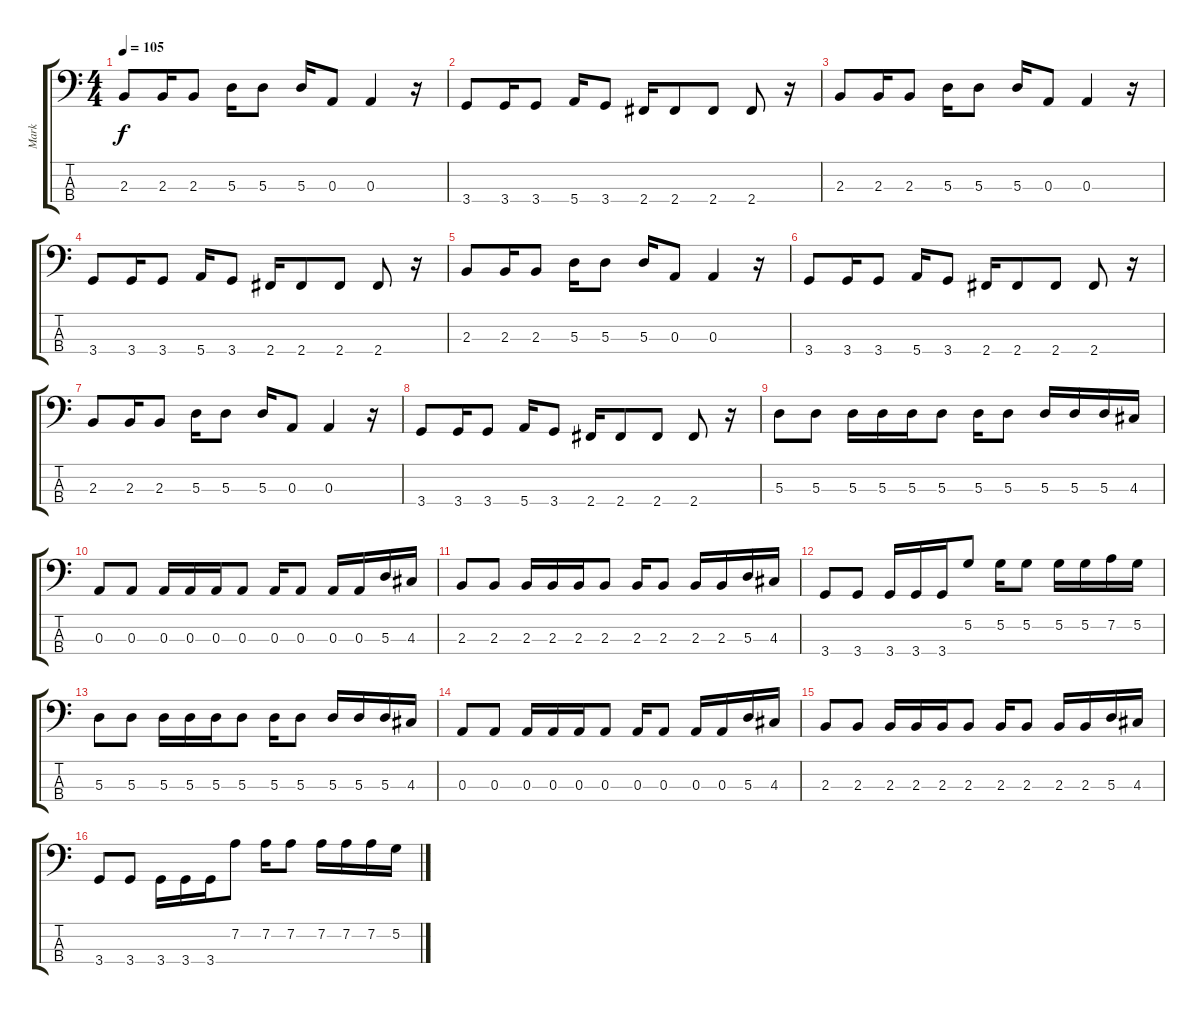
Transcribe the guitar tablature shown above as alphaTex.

\track ("Mark" "Mark") {instrument electricbasspick}
\staff {score tabs}
\tuning (G2 D2 A1 E1) {hide}
\ts (4 4)
\tempo 105
\clef f4
\ks c
2.3.8{dy f} 2.3.16 2.3.8 5.3.16 5.3.8 5.3.16 0.3.8 0.3.4 r.16 |
3.4.8 3.4.16 3.4.8 5.4.16 3.4.8 2.4.16 2.4.8 2.4.8 2.4.8 r.16 |
2.3.8 2.3.16 2.3.8 5.3.16 5.3.8 5.3.16 0.3.8 0.3.4 r.16 |
3.4.8 3.4.16 3.4.8 5.4.16 3.4.8 2.4.16 2.4.8 2.4.8 2.4.8 r.16 |
2.3.8 2.3.16 2.3.8 5.3.16 5.3.8 5.3.16 0.3.8 0.3.4 r.16 |
3.4.8 3.4.16 3.4.8 5.4.16 3.4.8 2.4.16 2.4.8 2.4.8 2.4.8 r.16 |
2.3.8 2.3.16 2.3.8 5.3.16 5.3.8 5.3.16 0.3.8 0.3.4 r.16 |
3.4.8 3.4.16 3.4.8 5.4.16 3.4.8 2.4.16 2.4.8 2.4.8 2.4.8 r.16 |
5.3.8 5.3.8 5.3.16 5.3.16 5.3.16 5.3.8 5.3.16 5.3.8 5.3.16 5.3.16 5.3.16 4.3.16 |
0.3.8 0.3.8 0.3.16 0.3.16 0.3.16 0.3.8 0.3.16 0.3.8 0.3.16 0.3.16 5.3.16 4.3.16 |
2.3.8 2.3.8 2.3.16 2.3.16 2.3.16 2.3.8 2.3.16 2.3.8 2.3.16 2.3.16 5.3.16 4.3.16 |
3.4.8 3.4.8 3.4.16 3.4.16 3.4.16 5.2.8 5.2.16 5.2.8 5.2.16 5.2.16 7.2.16 5.2.16 |
5.3.8 5.3.8 5.3.16 5.3.16 5.3.16 5.3.8 5.3.16 5.3.8 5.3.16 5.3.16 5.3.16 4.3.16 |
0.3.8 0.3.8 0.3.16 0.3.16 0.3.16 0.3.8 0.3.16 0.3.8 0.3.16 0.3.16 5.3.16 4.3.16 |
2.3.8 2.3.8 2.3.16 2.3.16 2.3.16 2.3.8 2.3.16 2.3.8 2.3.16 2.3.16 5.3.16 4.3.16 |
3.4.8 3.4.8 3.4.16 3.4.16 3.4.16 7.2.8 7.2.16 7.2.8 7.2.16 7.2.16 7.2.16 5.2.16
